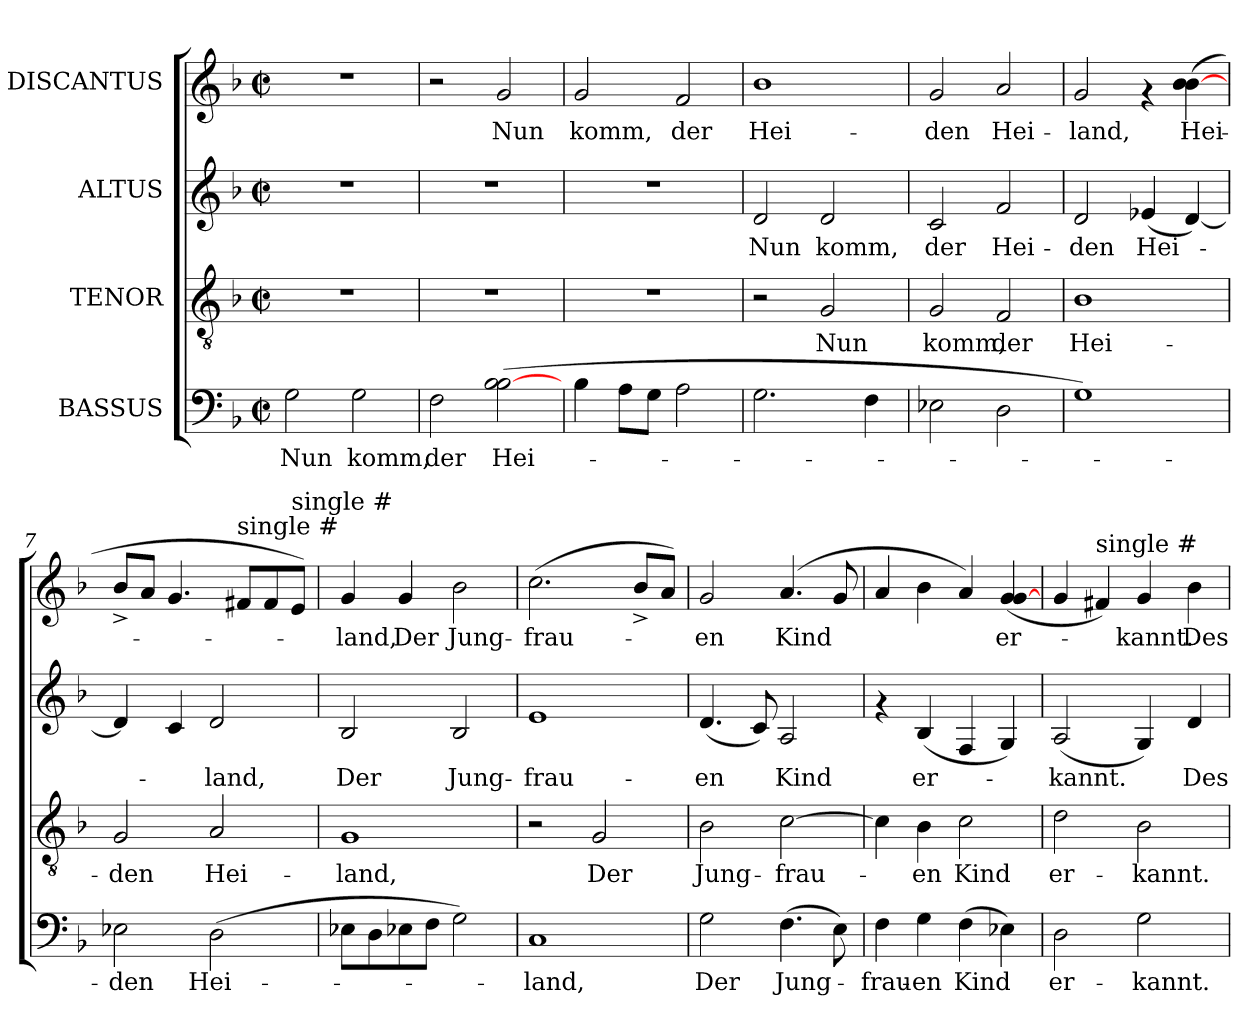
**kern	**text	**kern	**text	**kern	**text	**kern	**text
*part4	*part4	*part3	*part3	*part2	*part2	*part1	*part1
*staff4	*staff4	*staff3	*staff3	*staff2	*staff2	*staff1	*staff1
*I"BASSUS	*	*I"TENOR	*	*I"ALTUS	*	*I"DISCANTUS	*
*clefF4	*	*clefGv2	*	*clefG2	*	*clefG2	*
*k[b-]	*	*k[b-]	*	*k[b-]	*	*k[b-]	*
*F:	*	*F:	*	*F:	*	*F:	*
*M2/2	*	*M2/2	*	*M2/2	*	*M2/2	*
*met(c|)	*	*met(c|)	*	*met(c|)	*	*met(c|)	*
=1	=1	=1	=1	=1	=1	=1	=1
!	!LO:LY:b	!	!	!	!	!	!
2G\	Nun	1r	.	1r	.	1r	.
!	!LO:LY:b	!	!	!	!	!	!
2G\	komm,	.	.	.	.	.	.
=2	=2	=2	=2	=2	=2	=2	=2
!	!LO:LY:b	!	!	!	!	!	!
2F\	der	1r	.	1r	.	2r	.
!	!LO:LY:b	!	!	!	!	!	!LO:LY:b
(>2B-\ [>2B-\	Hei-	.	.	.	.	2g/	Nun
=3	=3	=3	=3	=3	=3	=3	=3
!	!	!	!	!	!	!	!LO:LY:b
4B-\	.	1r	.	1r	.	2g/	komm,
8A\L	.	.	.	.	.	.	.
8G\J	.	.	.	.	.	.	.
!	!	!	!	!	!	!	!LO:LY:b
2A\	.	.	.	.	.	2f/	der
=4	=4	=4	=4	=4	=4	=4	=4
!	!	!	!	!	!LO:LY:b	!	!LO:LY:b
2.G\	.	2r	.	2d/	Nun	1b-	Hei-
!	!	!	!LO:LY:b	!	!LO:LY:b	!	!
.	.	2G/	Nun	2d/	komm,	.	.
4F\	.	.	.	.	.	.	.
=5	=5	=5	=5	=5	=5	=5	=5
!	!	!	!LO:LY:b	!	!LO:LY:b	!	!LO:LY:b
2E-X\	.	2G/	komm,	2c/	der	2g/	-den
!	!	!	!LO:LY:b	!	!LO:LY:b	!	!LO:LY:b
2D\	.	2F/	der	2f/	Hei-	2a/	Hei-
=6	=6	=6	=6	=6	=6	=6	=6
!	!	!	!LO:LY:b	!	!LO:LY:b	!	!LO:LY:b
1G)	.	1B-	Hei-	2d/	-den	2g/	-land,
!	!	!	!	!	!LO:LY:b	!	!
.	.	.	.	(<4e-X/	Hei-	4rf	.
!	!	!	!	!	!	!	!LO:LY:b
.	.	.	.	[<4d/)	.	(>4b-\ [<4b-\	Hei-
!!LO:LB:g=z
=7	=7	=7	=7	=7	=7	=7	=7
!	!LO:LY:b	!	!LO:LY:b	!	!	!	!
2E-X\	-den	2G/	-den	4d/]	.	8b-^</L	.
.	.	.	.	.	.	8a/J	.
.	.	.	.	4c/	.	4.g/	.
!	!LO:LY:b	!	!LO:LY:b	!	!LO:LY:b	!	!
(>2D\	Hei-	2A/	Hei-	2d/	-land,	.	.
!	!	!	!	!	!	!LO:TX:a:t=single #	!
.	.	.	.	.	.	8f#/L	.
.	.	.	.	.	.	8f#/	.
!	!	!	!	!	!	!LO:TX:a:t=single #	!
.	.	.	.	.	.	8e/J)	.
=8	=8	=8	=8	=8	=8	=8	=8
!	!	!	!LO:LY:b	!	!LO:LY:b	!	!LO:LY:b
8E-X\L	.	1G	-land,	2B-/	Der	4g/	-land,
8D\	.	.	.	.	.	.	.
!	!	!	!	!	!	!	!LO:LY:b
8E-X\	.	.	.	.	.	4g/	Der
8F\J	.	.	.	.	.	.	.
!	!	!	!	!	!LO:LY:b	!	!LO:LY:b
2G\)	.	.	.	2B-/	Jung-	2b-\	Jung-
=9	=9	=9	=9	=9	=9	=9	=9
!	!LO:LY:b	!	!	!	!LO:LY:b	!	!LO:LY:b
1C	-land,	2r	.	1e	-frau-	(>2.cc\	-frau-
!	!	!	!LO:LY:b	!	!	!	!
.	.	2G/	Der	.	.	.	.
.	.	.	.	.	.	8b-^</L	.
.	.	.	.	.	.	8a/J)	.
=10	=10	=10	=10	=10	=10	=10	=10
!	!LO:LY:b	!	!LO:LY:b	!	!LO:LY:b	!	!LO:LY:b
2G\	Der	2B-\	Jung-	(<4.d/	-en	2g/	-en
.	.	.	.	8c/)	.	.	.
!	!LO:LY:b	!	!LO:LY:b	!	!LO:LY:b	!	!LO:LY:b
(>4.F\	Jung-	[>2c\	-frau-	2A/	Kind	(4.a/	Kind
8E\)	.	.	.	.	.	8g/	.
=11	=11	=11	=11	=11	=11	=11	=11
!	!LO:LY:b	!	!	!	!	!	!
4F\	-frau-	4c\]	.	4rf	.	4a/	.
!	!LO:LY:b	!	!LO:LY:b	!	!LO:LY:b	!	!
4G\	-en	4B-\	-en	(<4B-/	er-	4b-\	.
!	!LO:LY:b	!	!LO:LY:b	!	!	!	!
(>4F\	Kind	2c\	Kind	4F/	.	4a/)	.
!	!	!	!	!	!	!	!LO:LY:b
4E-X\)	.	.	.	4G/)	.	(<4g/ [<4g/	er-
=12	=12	=12	=12	=12	=12	=12	=12
!	!LO:LY:b	!	!LO:LY:b	!	!LO:LY:b	!	!
2D\	er-	2d\	er-	(<2A/	-kannt.	4g/	.
!	!	!	!	!	!	!LO:TX:a:t=single #	!
.	.	.	.	.	.	4f#/)	.
!	!LO:LY:b	!	!LO:LY:b	!	!	!	!LO:LY:b
2G\	-kannt.	2B-\	-kannt.	4G/)	.	4g/	-kannt.
!	!	!	!	!	!LO:LY:b	!	!LO:LY:b
.	.	.	.	4d/	Des	4b-\	Des
=	=	=	=	=	=	=	=
*-	*-	*-	*-	*-	*-	*-	*-
